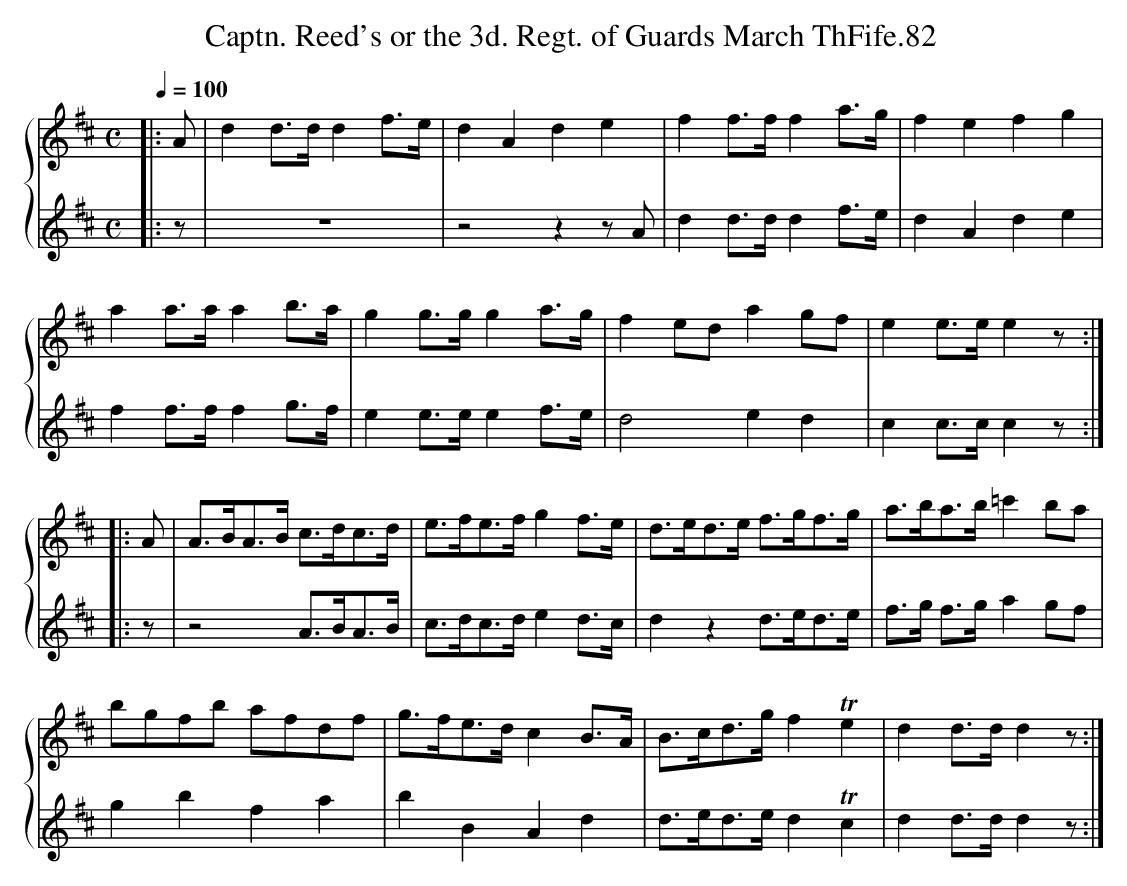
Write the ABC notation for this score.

X:1
T:Captn. Reed's or the 3d. Regt. of Guards March ThFife.82
M:C
%%score {1|2}
L:1/8
Q:1/4=100
K:D
V:1
|: A | d2 d>d d2 f>e | d2 A2 d2 e2 | f2 f>f f2 a>g | f2 e2 f2 g2 |
a2 a>a a2 b>a | g2 g>g g2 a>g | f2 ed a2 gf | e2 e>e e2 z :|
|: A |A>BA>B c>dc>d | e>fe>f g2 f>e | d>ed>e f>gf>g | a>ba>b =c'2 ba |
bgfb afdf | g>fe>d c2 B>A | B>cd>g f2 !trill!e2 | d2 d>d d2 z :|
V:2
|: z | z8 | z4 z2 z A |  d2 d>d d2 f>e | d2 A2 d2 e2 |
f2 f>f f2 g>f | e2 e>e e2 f>e | d4 e2 d2 | c2 c>c c2 z :|
|: z |z4 A>BA>B | c>dc>de2 d>c | d2 z2 d>ed>e | f>g f>g a2 gf |
g2 b2 f2 a2 | b2 B2 A2 d2 | d>ed>e d2 !trill!c2 | d2 d>d d2 z :|
